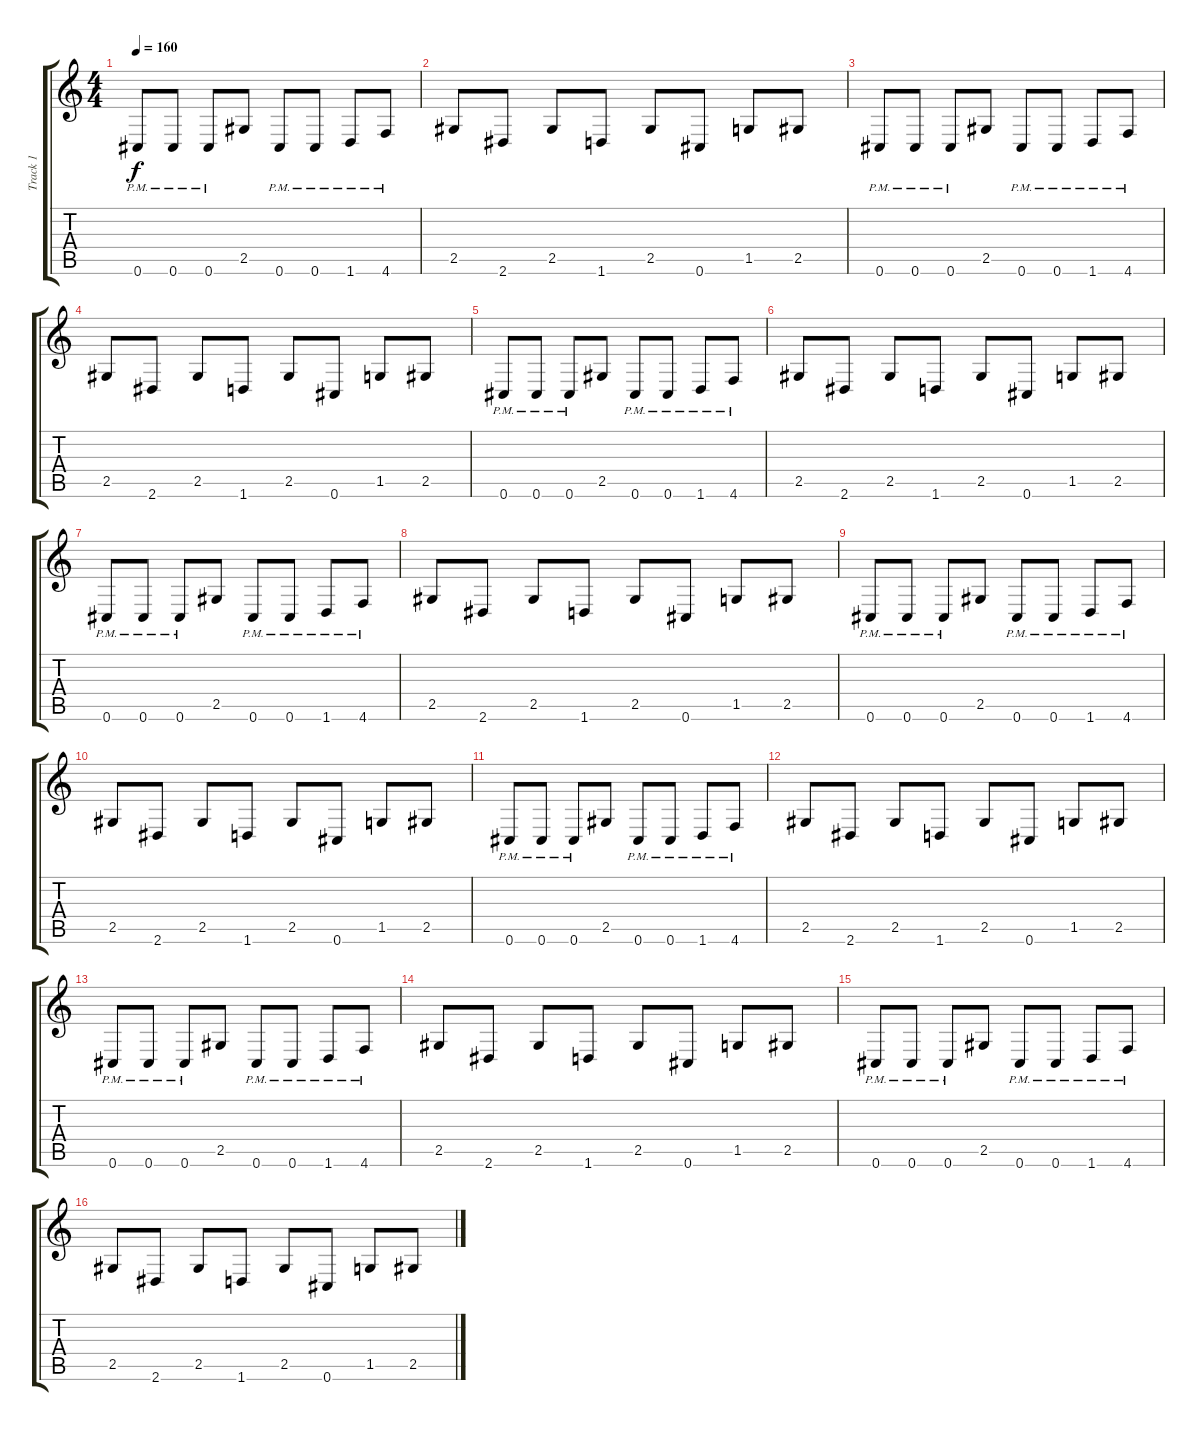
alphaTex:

\track ("Track 1" "Track 1") {instrument distortionguitar}
\staff {score tabs}
\tuning (Db4 Ab3 E3 B2 Gb2 Db2) {hide}
\ts (4 4)
\tempo 160
\clef g2
\ks c
0.6{pm}.8{dy f} 0.6{pm}.8 0.6{pm}.8 2.5.8 0.6{pm}.8 0.6{pm}.8 1.6{pm}.8 4.6{pm}.8 |
2.5.8 2.6.8 2.5.8 1.6.8 2.5.8 0.6.8 1.5.8 2.5.8 |
0.6{pm}.8 0.6{pm}.8 0.6{pm}.8 2.5.8 0.6{pm}.8 0.6{pm}.8 1.6{pm}.8 4.6{pm}.8 |
2.5.8 2.6.8 2.5.8 1.6.8 2.5.8 0.6.8 1.5.8 2.5.8 |
0.6{pm}.8 0.6{pm}.8 0.6{pm}.8 2.5.8 0.6{pm}.8 0.6{pm}.8 1.6{pm}.8 4.6{pm}.8 |
2.5.8 2.6.8 2.5.8 1.6.8 2.5.8 0.6.8 1.5.8 2.5.8 |
0.6{pm}.8 0.6{pm}.8 0.6{pm}.8 2.5.8 0.6{pm}.8 0.6{pm}.8 1.6{pm}.8 4.6{pm}.8 |
2.5.8 2.6.8 2.5.8 1.6.8 2.5.8 0.6.8 1.5.8 2.5.8 |
0.6{pm}.8 0.6{pm}.8 0.6{pm}.8 2.5.8 0.6{pm}.8 0.6{pm}.8 1.6{pm}.8 4.6{pm}.8 |
2.5.8 2.6.8 2.5.8 1.6.8 2.5.8 0.6.8 1.5.8 2.5.8 |
0.6{pm}.8 0.6{pm}.8 0.6{pm}.8 2.5.8 0.6{pm}.8 0.6{pm}.8 1.6{pm}.8 4.6{pm}.8 |
2.5.8 2.6.8 2.5.8 1.6.8 2.5.8 0.6.8 1.5.8 2.5.8 |
0.6{pm}.8 0.6{pm}.8 0.6{pm}.8 2.5.8 0.6{pm}.8 0.6{pm}.8 1.6{pm}.8 4.6{pm}.8 |
2.5.8 2.6.8 2.5.8 1.6.8 2.5.8 0.6.8 1.5.8 2.5.8 |
0.6{pm}.8 0.6{pm}.8 0.6{pm}.8 2.5.8 0.6{pm}.8 0.6{pm}.8 1.6{pm}.8 4.6{pm}.8 |
2.5.8 2.6.8 2.5.8 1.6.8 2.5.8 0.6.8 1.5.8 2.5.8
